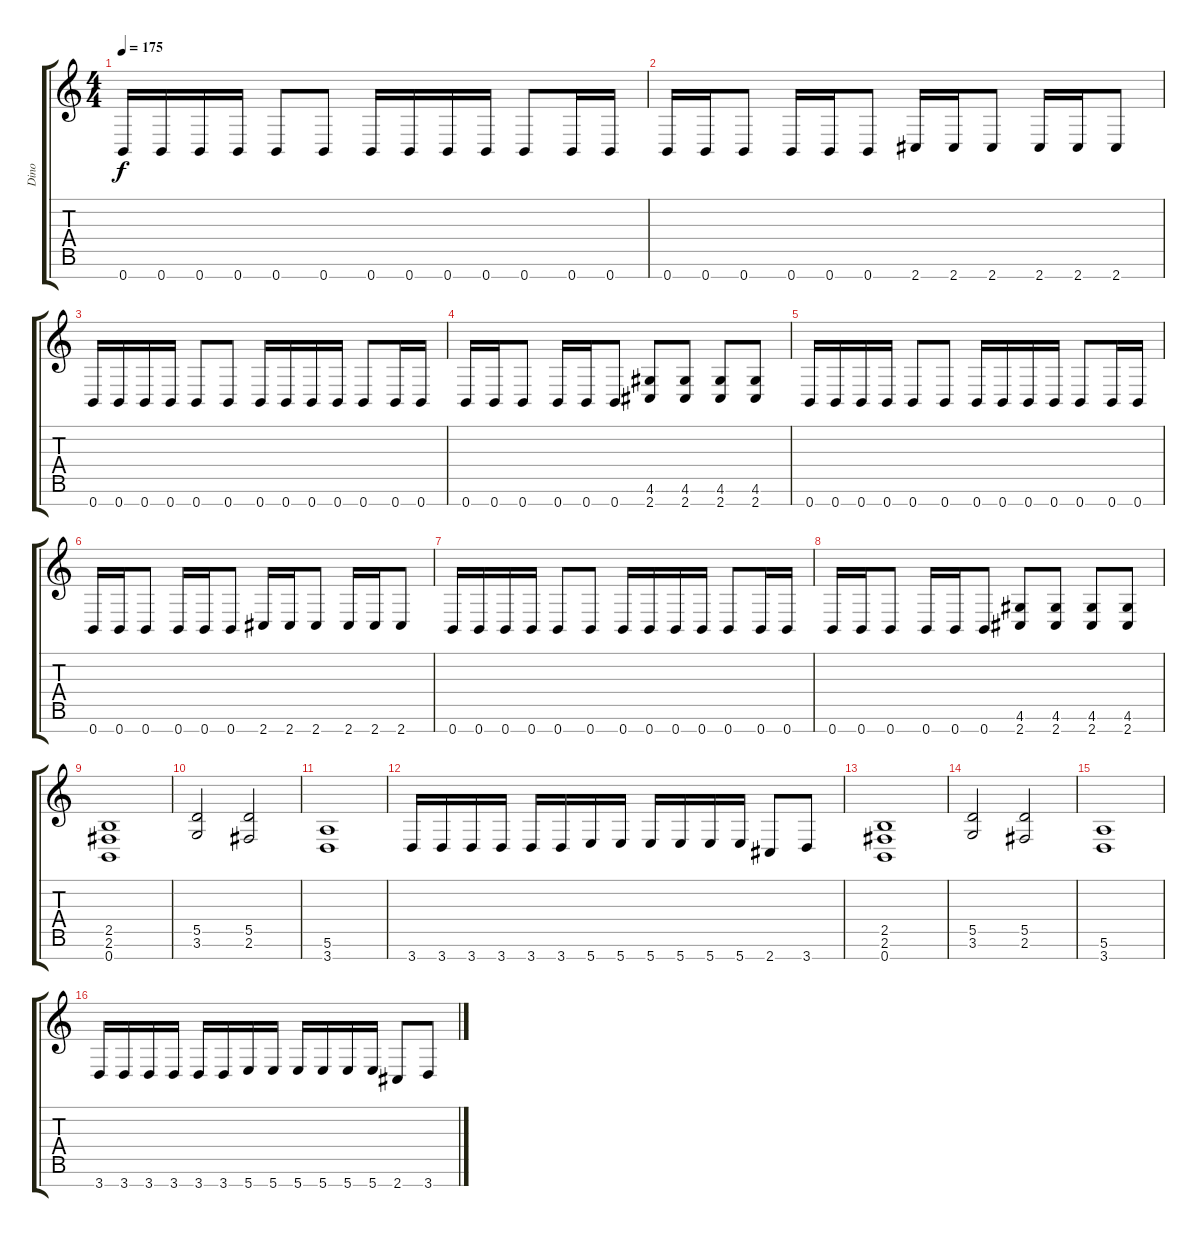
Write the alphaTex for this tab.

\track ("Dino" "Dino") {instrument distortionguitar}
\staff {score tabs}
\tuning (E4 B3 G3 D3 A2 E2 B1) {hide}
\ts (4 4)
\tempo 175
\clef g2
\ks c
0.7.16{dy f} 0.7.16 0.7.16 0.7.16 0.7.8 0.7.8 0.7.16 0.7.16 0.7.16 0.7.16 0.7.8 0.7.16 0.7.16 |
0.7.16 0.7.16 0.7.8 0.7.16 0.7.16 0.7.8 2.7.16 2.7.16 2.7.8 2.7.16 2.7.16 2.7.8 |
0.7.16 0.7.16 0.7.16 0.7.16 0.7.8 0.7.8 0.7.16 0.7.16 0.7.16 0.7.16 0.7.8 0.7.16 0.7.16 |
0.7.16 0.7.16 0.7.8 0.7.16 0.7.16 0.7.8 (4.6 2.7).8 (4.6 2.7).8 (4.6 2.7).8 (4.6 2.7).8 |
0.7.16 0.7.16 0.7.16 0.7.16 0.7.8 0.7.8 0.7.16 0.7.16 0.7.16 0.7.16 0.7.8 0.7.16 0.7.16 |
0.7.16 0.7.16 0.7.8 0.7.16 0.7.16 0.7.8 2.7.16 2.7.16 2.7.8 2.7.16 2.7.16 2.7.8 |
0.7.16 0.7.16 0.7.16 0.7.16 0.7.8 0.7.8 0.7.16 0.7.16 0.7.16 0.7.16 0.7.8 0.7.16 0.7.16 |
0.7.16 0.7.16 0.7.8 0.7.16 0.7.16 0.7.8 (4.6 2.7).8 (4.6 2.7).8 (4.6 2.7).8 (4.6 2.7).8 |
(2.5 2.6 0.7).1 |
(5.5 3.6).2 (5.5 2.6).2 |
(5.6 3.7).1 |
3.7.16 3.7.16 3.7.16 3.7.16 3.7.16 3.7.16 5.7.16 5.7.16 5.7.16 5.7.16 5.7.16 5.7.16 2.7.8 3.7.8 |
(2.5 2.6 0.7).1 |
(5.5 3.6).2 (5.5 2.6).2 |
(5.6 3.7).1 |
3.7.16 3.7.16 3.7.16 3.7.16 3.7.16 3.7.16 5.7.16 5.7.16 5.7.16 5.7.16 5.7.16 5.7.16 2.7.8 3.7.8
